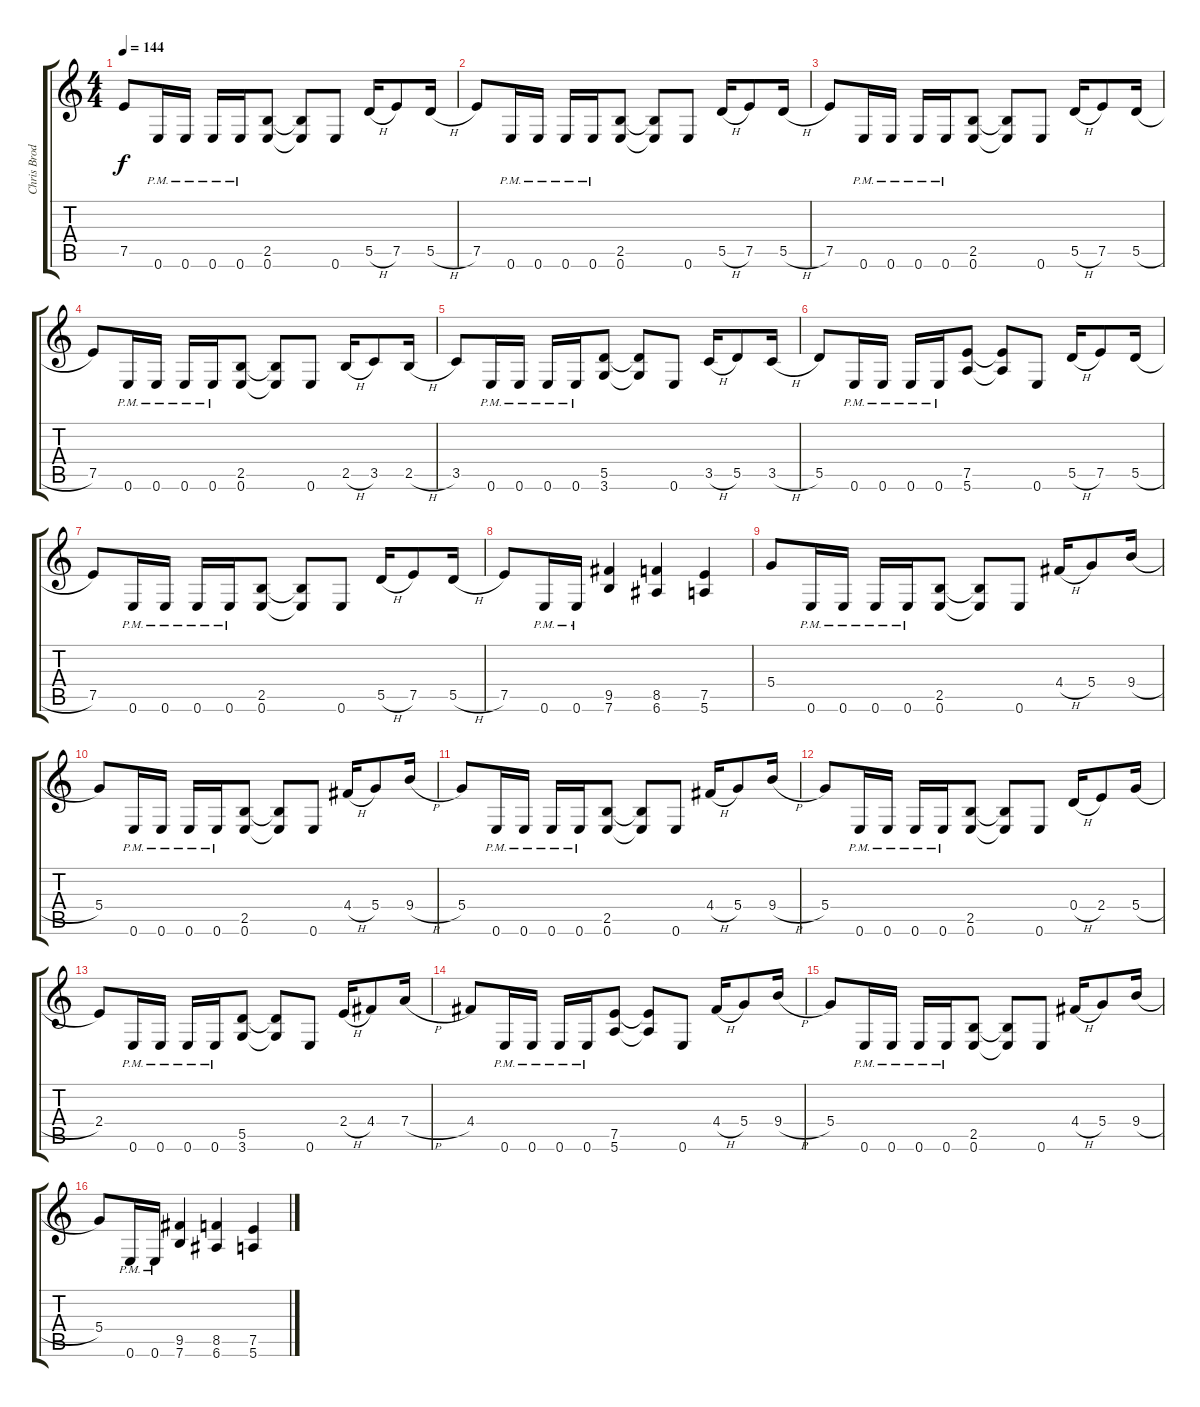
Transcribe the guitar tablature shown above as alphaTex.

\track ("Chris Broderick" "Chris Brod") {instrument distortionguitar}
\staff {score tabs}
\tuning (E4 B3 G3 D3 A2 E2) {hide}
\ts (4 4)
\tempo 144
\clef g2
\ks c
7.5.8{dy f} 0.6{pm}.16 0.6{pm}.16 0.6{pm}.16 0.6{pm}.16 (2.5 0.6).8 (2.5{t} 0.6{t}).8 0.6.8 5.5{h}.16 7.5.8 5.5{h}.16 |
7.5.8 0.6{pm}.16 0.6{pm}.16 0.6{pm}.16 0.6{pm}.16 (2.5 0.6).8 (2.5{t} 0.6{t}).8 0.6.8 5.5{h}.16 7.5.8 5.5{h}.16 |
7.5.8 0.6{pm}.16 0.6{pm}.16 0.6{pm}.16 0.6{pm}.16 (2.5 0.6).8 (2.5{t} 0.6{t}).8 0.6.8 5.5{h}.16 7.5.8 5.5{h}.16 |
7.5.8 0.6{pm}.16 0.6{pm}.16 0.6{pm}.16 0.6{pm}.16 (2.5 0.6).8 (2.5{t} 0.6{t}).8 0.6.8 2.5{h}.16 3.5.8 2.5{h}.16 |
3.5.8 0.6{pm}.16 0.6{pm}.16 0.6{pm}.16 0.6{pm}.16 (5.5 3.6).8 (5.5{t} 3.6{t}).8 0.6.8 3.5{h}.16 5.5.8 3.5{h}.16 |
5.5.8 0.6{pm}.16 0.6{pm}.16 0.6{pm}.16 0.6{pm}.16 (7.5 5.6).8 (7.5{t} 5.6{t}).8 0.6.8 5.5{h}.16 7.5.8 5.5{h}.16 |
7.5.8 0.6{pm}.16 0.6{pm}.16 0.6{pm}.16 0.6{pm}.16 (2.5 0.6).8 (2.5{t} 0.6{t}).8 0.6.8 5.5{h}.16 7.5.8 5.5{h}.16 |
7.5.8 0.6{pm}.16 0.6{pm}.16 (9.5 7.6).4 (8.5 6.6).4 (7.5 5.6).4 |
5.4.8 0.6{pm}.16 0.6{pm}.16 0.6{pm}.16 0.6{pm}.16 (2.5 0.6).8 (2.5{t} 0.6{t}).8 0.6.8 4.4{h}.16 5.4.8 9.4{h}.16 |
5.4.8 0.6{pm}.16 0.6{pm}.16 0.6{pm}.16 0.6{pm}.16 (2.5 0.6).8 (2.5{t} 0.6{t}).8 0.6.8 4.4{h}.16 5.4.8 9.4{h}.16 |
5.4.8 0.6{pm}.16 0.6{pm}.16 0.6{pm}.16 0.6{pm}.16 (2.5 0.6).8 (2.5{t} 0.6{t}).8 0.6.8 4.4{h}.16 5.4.8 9.4{h}.16 |
5.4.8 0.6{pm}.16 0.6{pm}.16 0.6{pm}.16 0.6{pm}.16 (2.5 0.6).8 (2.5{t} 0.6{t}).8 0.6.8 0.4{h}.16 2.4.8 5.4{h}.16 |
2.4.8 0.6{pm}.16 0.6{pm}.16 0.6{pm}.16 0.6{pm}.16 (5.5 3.6).8 (5.5{t} 3.6{t}).8 0.6.8 2.4{h}.16 4.4.8 7.4{h}.16 |
4.4.8 0.6{pm}.16 0.6{pm}.16 0.6{pm}.16 0.6{pm}.16 (7.5 5.6).8 (7.5{t} 5.6{t}).8 0.6.8 4.4{h}.16 5.4.8 9.4{h}.16 |
5.4.8 0.6{pm}.16 0.6{pm}.16 0.6{pm}.16 0.6{pm}.16 (2.5 0.6).8 (2.5{t} 0.6{t}).8 0.6.8 4.4{h}.16 5.4.8 9.4{h}.16 |
5.4.8 0.6{pm}.16 0.6{pm}.16 (9.5 7.6).4 (8.5 6.6).4 (7.5 5.6).4
